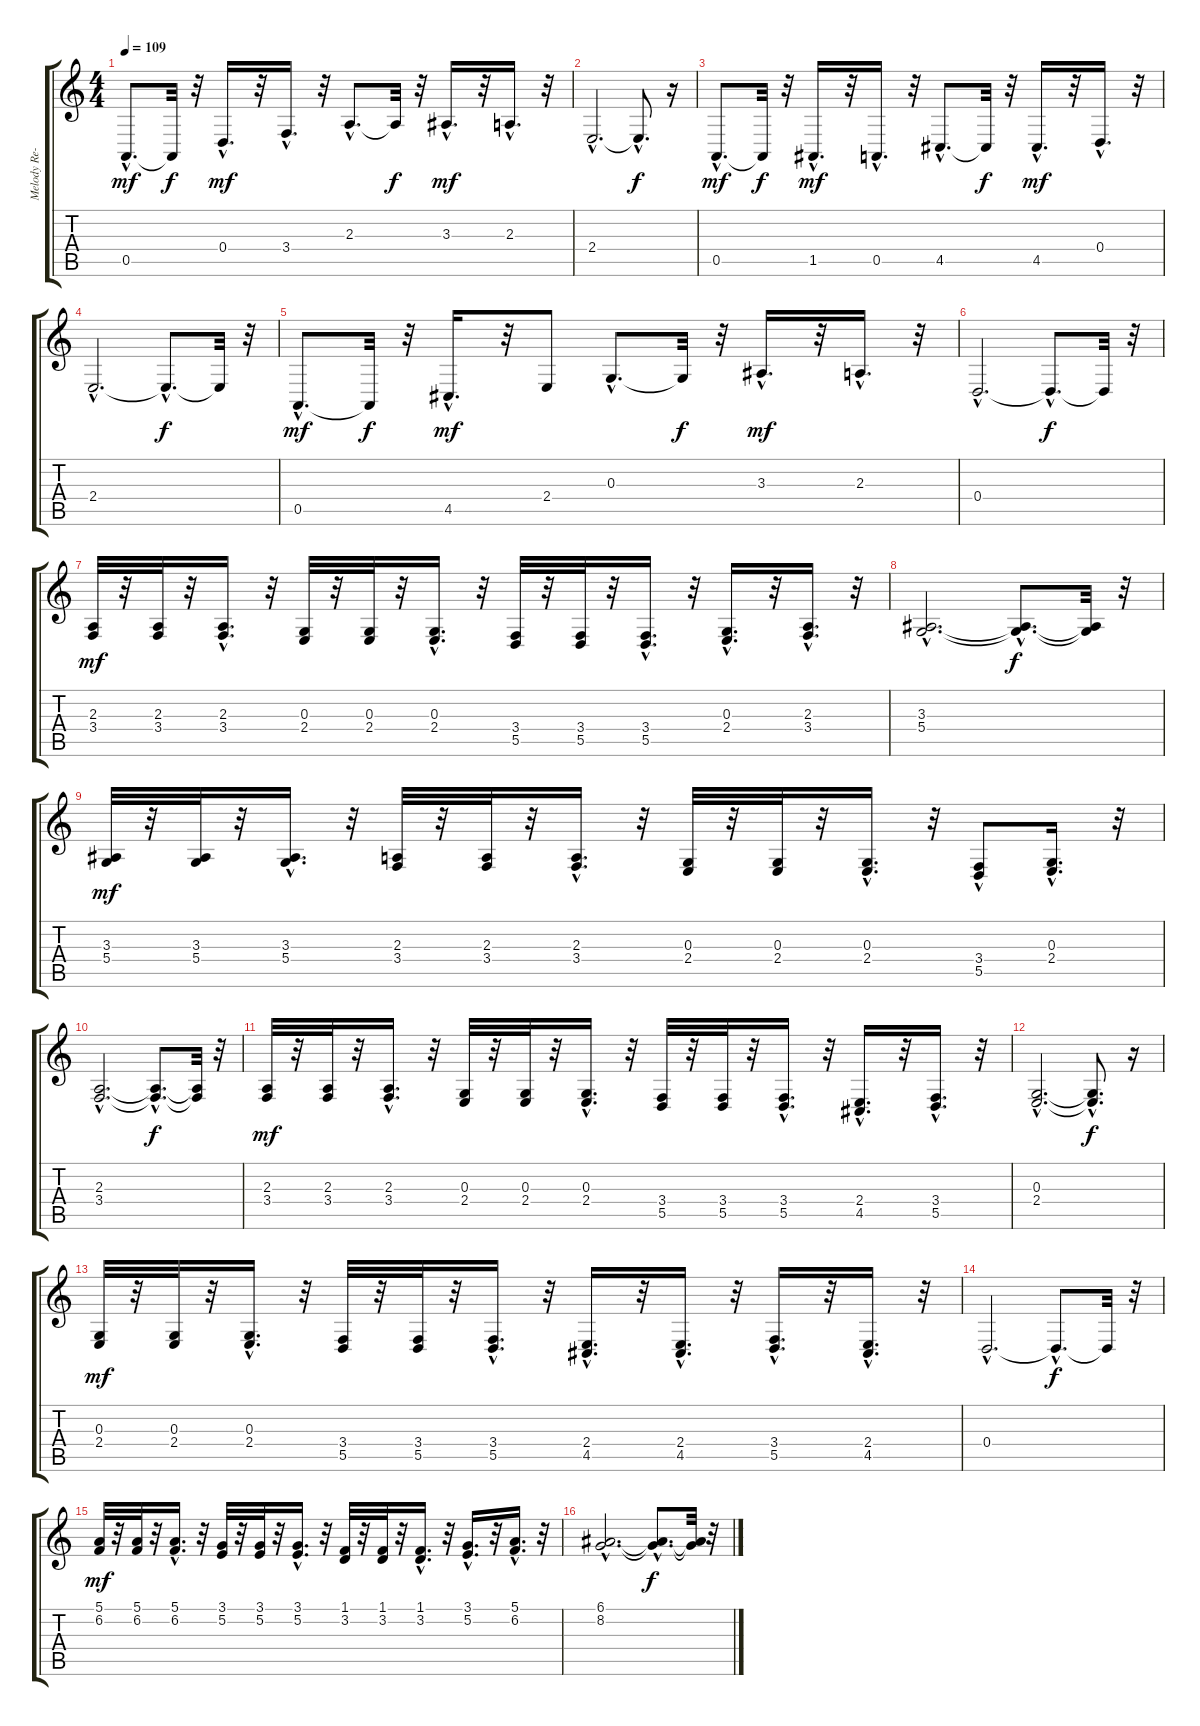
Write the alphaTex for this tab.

\track ("Melody Re-Doubled #1 " "Melody Re-") {instrument pad2warm}
\staff {score tabs}
\tuning (E4 B3 G3 D3 A2 E2) {hide}
\ts (4 4)
\tempo 109
\clef g2
\ks c
0.5{hac}.8{d dy mf} 0.5{t}.32{dy f} r.32 0.4{hac}.16{d dy mf} r.32 3.4{hac}.16{d} r.32 2.3{hac}.8{d} 2.3{t}.32{dy f} r.32 3.3{hac}.16{d dy mf} r.32 2.3{hac}.16{d} r.32 |
2.4{hac}.2{d} 2.4{hac t}.8{d dy f} r.16 |
0.5{hac}.8{d dy mf} 0.5{t}.32{dy f} r.32 1.5{hac}.16{d dy mf} r.32 0.5{hac}.16{d} r.32 4.5{hac}.8{d} 4.5{t}.32{dy f} r.32 4.5{hac}.16{d dy mf} r.32 0.4{hac}.16{d} r.32 |
2.4{hac}.2{d} 2.4{hac t}.8{d dy f} 2.4{t}.32 r.32 |
0.5{hac}.8{d dy mf} 0.5{t}.32{dy f} r.32 4.5{hac}.16{d dy mf} r.32 2.4.8 0.3{hac}.8{d} 0.3{t}.32{dy f} r.32 3.3{hac}.16{d dy mf} r.32 2.3{hac}.16{d} r.32 |
0.4{hac}.2{d} 0.4{hac t}.8{d dy f} 0.4{t}.32 r.32 |
(2.3 3.4).32{dy mf} r.32 (2.3 3.4).32 r.32 (2.3{hac} 3.4{hac}).16{d} r.32 (0.3 2.4).32 r.32 (0.3 2.4).32 r.32 (0.3{hac} 2.4{hac}).16{d} r.32 (3.4 5.5).32 r.32 (3.4 5.5).32 r.32 (3.4{hac} 5.5{hac}).16{d} r.32 (0.3{hac} 2.4{hac}).16{d} r.32 (2.3{hac} 3.4{hac}).16{d} r.32 |
(3.3{hac} 5.4{hac}).2{d} (3.3{hac t} 5.4{hac t}).8{d dy f} (3.3{t} 5.4{t}).32 r.32 |
(3.3 5.4).32{dy mf} r.32 (3.3 5.4).32 r.32 (3.3{hac} 5.4{hac}).16{d} r.32 (2.3 3.4).32 r.32 (2.3 3.4).32 r.32 (2.3{hac} 3.4{hac}).16{d} r.32 (0.3 2.4).32 r.32 (0.3 2.4).32 r.32 (0.3{hac} 2.4{hac}).16{d} r.32 (3.4{hac} 5.5).8 (0.3{hac} 2.4{hac}).16{d} r.32 |
(2.3{hac} 3.4{hac}).2{d} (2.3{hac t} 3.4{hac t}).8{d dy f} (2.3{t} 3.4{t}).32 r.32 |
(2.3 3.4).32{dy mf} r.32 (2.3 3.4).32 r.32 (2.3{hac} 3.4{hac}).16{d} r.32 (0.3 2.4).32 r.32 (0.3 2.4).32 r.32 (0.3{hac} 2.4{hac}).16{d} r.32 (3.4 5.5).32 r.32 (3.4 5.5).32 r.32 (3.4{hac} 5.5{hac}).16{d} r.32 (2.4{hac} 4.5{hac}).16{d} r.32 (3.4{hac} 5.5{hac}).16{d} r.32 |
(0.3{hac} 2.4{hac}).2{d} (0.3{hac t} 2.4{hac t}).8{d dy f} r.16 |
(0.3 2.4).32{dy mf} r.32 (0.3 2.4).32 r.32 (0.3{hac} 2.4{hac}).16{d} r.32 (3.4 5.5).32 r.32 (3.4 5.5).32 r.32 (3.4{hac} 5.5{hac}).16{d} r.32 (2.4{hac} 4.5{hac}).16{d} r.32 (2.4{hac} 4.5{hac}).16{d} r.32 (3.4{hac} 5.5{hac}).16{d} r.32 (2.4{hac} 4.5{hac}).16{d} r.32 |
0.4{hac}.2{d} 0.4{hac t}.8{d dy f} 0.4{t}.32 r.32 |
(5.1 6.2).32{dy mf} r.32 (5.1 6.2).32 r.32 (5.1{hac} 6.2{hac}).16{d} r.32 (3.1 5.2).32 r.32 (3.1 5.2).32 r.32 (3.1{hac} 5.2{hac}).16{d} r.32 (1.1 3.2).32 r.32 (1.1 3.2).32 r.32 (1.1{hac} 3.2{hac}).16{d} r.32 (3.1{hac} 5.2{hac}).16{d} r.32 (5.1{hac} 6.2{hac}).16{d} r.32 |
(6.1{hac} 8.2{hac}).2{d} (6.1{hac t} 8.2{hac t}).8{d dy f} (6.1{t} 8.2{t}).32 r.32
